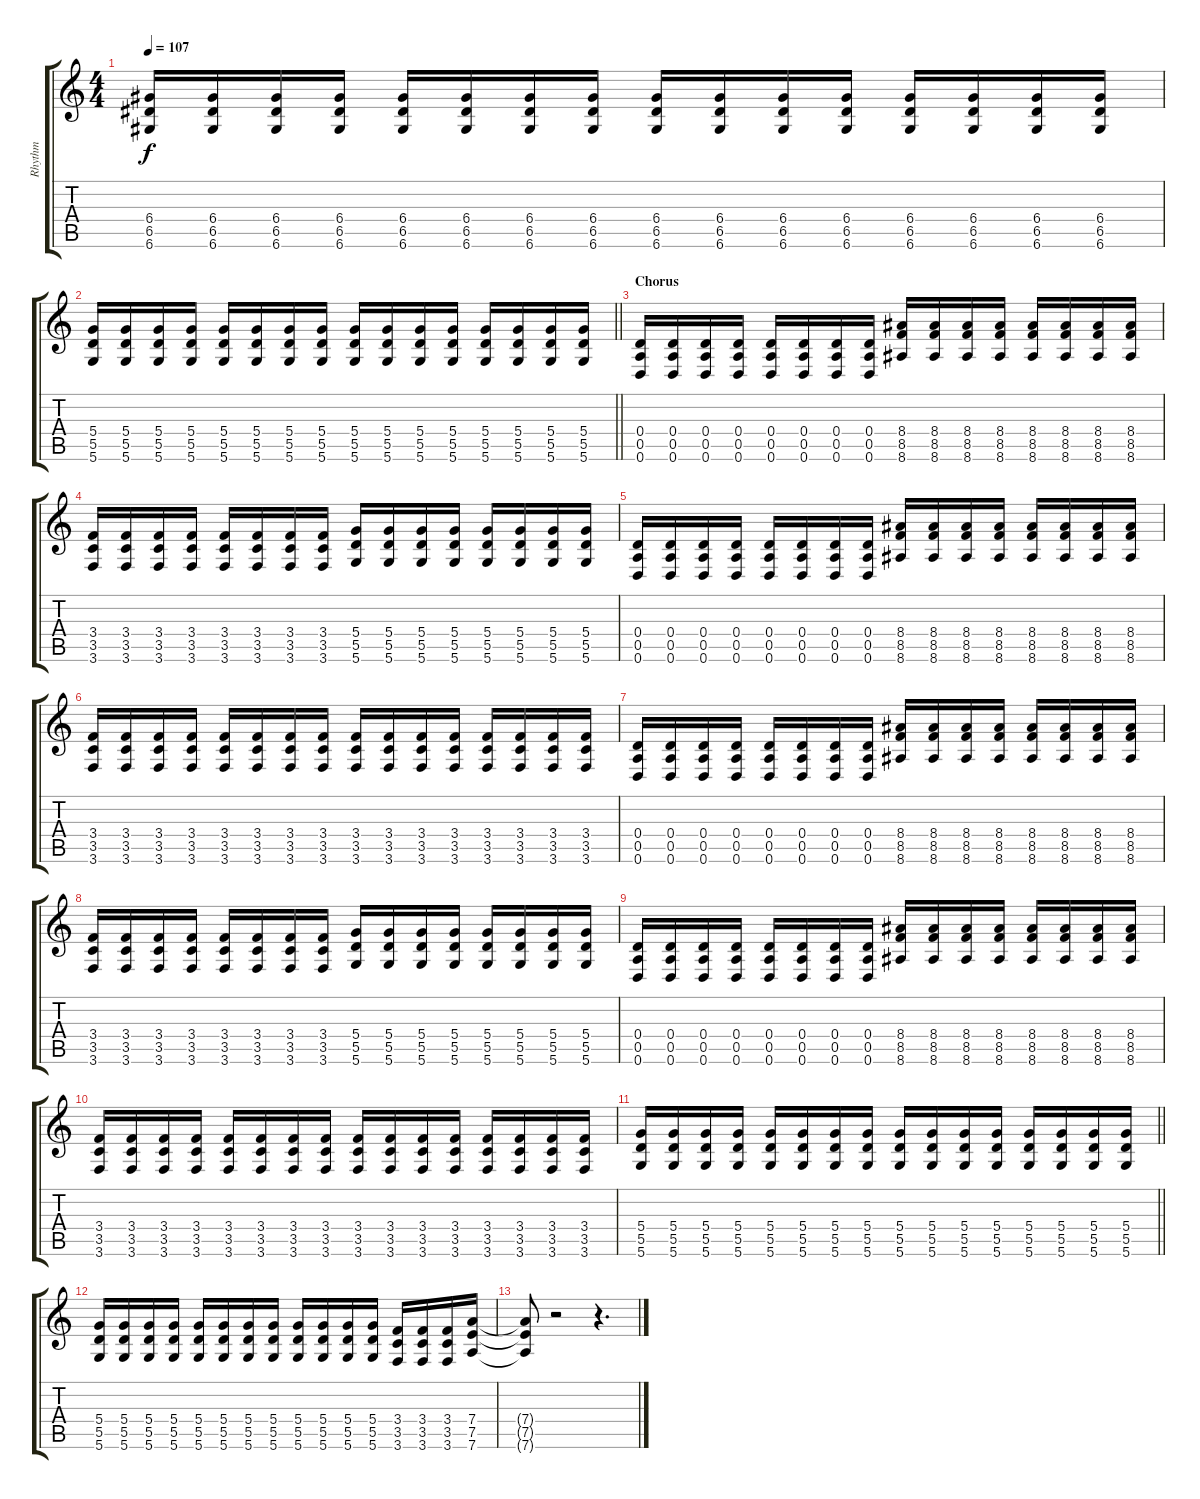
\track ("Rhythm" "Rhythm") {instrument distortionguitar}
\staff {score tabs}
\tuning (E4 B3 G3 D3 A2 D2) {hide}
\ts (4 4)
\tempo 107
\clef g2
\ks c
(6.4 6.5 6.6).16{dy f} (6.4 6.5 6.6).16 (6.4 6.5 6.6).16 (6.4 6.5 6.6).16 (6.4 6.5 6.6).16 (6.4 6.5 6.6).16 (6.4 6.5 6.6).16 (6.4 6.5 6.6).16 (6.4 6.5 6.6).16 (6.4 6.5 6.6).16 (6.4 6.5 6.6).16 (6.4 6.5 6.6).16 (6.4 6.5 6.6).16 (6.4 6.5 6.6).16 (6.4 6.5 6.6).16 (6.4 6.5 6.6).16 |
\barLineRight lightlight
(5.4 5.5 5.6).16 (5.4 5.5 5.6).16 (5.4 5.5 5.6).16 (5.4 5.5 5.6).16 (5.4 5.5 5.6).16 (5.4 5.5 5.6).16 (5.4 5.5 5.6).16 (5.4 5.5 5.6).16 (5.4 5.5 5.6).16 (5.4 5.5 5.6).16 (5.4 5.5 5.6).16 (5.4 5.5 5.6).16 (5.4 5.5 5.6).16 (5.4 5.5 5.6).16 (5.4 5.5 5.6).16 (5.4 5.5 5.6).16 |
\section ("" "Chorus")
(0.4 0.5 0.6).16 (0.4 0.5 0.6).16 (0.4 0.5 0.6).16 (0.4 0.5 0.6).16 (0.4 0.5 0.6).16 (0.4 0.5 0.6).16 (0.4 0.5 0.6).16 (0.4 0.5 0.6).16 (8.4 8.5 8.6).16 (8.4 8.5 8.6).16 (8.4 8.5 8.6).16 (8.4 8.5 8.6).16 (8.4 8.5 8.6).16 (8.4 8.5 8.6).16 (8.4 8.5 8.6).16 (8.4 8.5 8.6).16 |
(3.4 3.5 3.6).16 (3.4 3.5 3.6).16 (3.4 3.5 3.6).16 (3.4 3.5 3.6).16 (3.4 3.5 3.6).16 (3.4 3.5 3.6).16 (3.4 3.5 3.6).16 (3.4 3.5 3.6).16 (5.4 5.5 5.6).16 (5.4 5.5 5.6).16 (5.4 5.5 5.6).16 (5.4 5.5 5.6).16 (5.4 5.5 5.6).16 (5.4 5.5 5.6).16 (5.4 5.5 5.6).16 (5.4 5.5 5.6).16 |
(0.4 0.5 0.6).16 (0.4 0.5 0.6).16 (0.4 0.5 0.6).16 (0.4 0.5 0.6).16 (0.4 0.5 0.6).16 (0.4 0.5 0.6).16 (0.4 0.5 0.6).16 (0.4 0.5 0.6).16 (8.4 8.5 8.6).16 (8.4 8.5 8.6).16 (8.4 8.5 8.6).16 (8.4 8.5 8.6).16 (8.4 8.5 8.6).16 (8.4 8.5 8.6).16 (8.4 8.5 8.6).16 (8.4 8.5 8.6).16 |
(3.4 3.5 3.6).16 (3.4 3.5 3.6).16 (3.4 3.5 3.6).16 (3.4 3.5 3.6).16 (3.4 3.5 3.6).16 (3.4 3.5 3.6).16 (3.4 3.5 3.6).16 (3.4 3.5 3.6).16 (3.4 3.5 3.6).16 (3.4 3.5 3.6).16 (3.4 3.5 3.6).16 (3.4 3.5 3.6).16 (3.4 3.5 3.6).16 (3.4 3.5 3.6).16 (3.4 3.5 3.6).16 (3.4 3.5 3.6).16 |
(0.4 0.5 0.6).16 (0.4 0.5 0.6).16 (0.4 0.5 0.6).16 (0.4 0.5 0.6).16 (0.4 0.5 0.6).16 (0.4 0.5 0.6).16 (0.4 0.5 0.6).16 (0.4 0.5 0.6).16 (8.4 8.5 8.6).16 (8.4 8.5 8.6).16 (8.4 8.5 8.6).16 (8.4 8.5 8.6).16 (8.4 8.5 8.6).16 (8.4 8.5 8.6).16 (8.4 8.5 8.6).16 (8.4 8.5 8.6).16 |
(3.4 3.5 3.6).16 (3.4 3.5 3.6).16 (3.4 3.5 3.6).16 (3.4 3.5 3.6).16 (3.4 3.5 3.6).16 (3.4 3.5 3.6).16 (3.4 3.5 3.6).16 (3.4 3.5 3.6).16 (5.4 5.5 5.6).16 (5.4 5.5 5.6).16 (5.4 5.5 5.6).16 (5.4 5.5 5.6).16 (5.4 5.5 5.6).16 (5.4 5.5 5.6).16 (5.4 5.5 5.6).16 (5.4 5.5 5.6).16 |
(0.4 0.5 0.6).16 (0.4 0.5 0.6).16 (0.4 0.5 0.6).16 (0.4 0.5 0.6).16 (0.4 0.5 0.6).16 (0.4 0.5 0.6).16 (0.4 0.5 0.6).16 (0.4 0.5 0.6).16 (8.4 8.5 8.6).16 (8.4 8.5 8.6).16 (8.4 8.5 8.6).16 (8.4 8.5 8.6).16 (8.4 8.5 8.6).16 (8.4 8.5 8.6).16 (8.4 8.5 8.6).16 (8.4 8.5 8.6).16 |
(3.4 3.5 3.6).16 (3.4 3.5 3.6).16 (3.4 3.5 3.6).16 (3.4 3.5 3.6).16 (3.4 3.5 3.6).16 (3.4 3.5 3.6).16 (3.4 3.5 3.6).16 (3.4 3.5 3.6).16 (3.4 3.5 3.6).16 (3.4 3.5 3.6).16 (3.4 3.5 3.6).16 (3.4 3.5 3.6).16 (3.4 3.5 3.6).16 (3.4 3.5 3.6).16 (3.4 3.5 3.6).16 (3.4 3.5 3.6).16 |
\barLineRight lightlight
(5.4 5.5 5.6).16 (5.4 5.5 5.6).16 (5.4 5.5 5.6).16 (5.4 5.5 5.6).16 (5.4 5.5 5.6).16 (5.4 5.5 5.6).16 (5.4 5.5 5.6).16 (5.4 5.5 5.6).16 (5.4 5.5 5.6).16 (5.4 5.5 5.6).16 (5.4 5.5 5.6).16 (5.4 5.5 5.6).16 (5.4 5.5 5.6).16 (5.4 5.5 5.6).16 (5.4 5.5 5.6).16 (5.4 5.5 5.6).16 |
(5.4 5.5 5.6).16 (5.4 5.5 5.6).16 (5.4 5.5 5.6).16 (5.4 5.5 5.6).16 (5.4 5.5 5.6).16 (5.4 5.5 5.6).16 (5.4 5.5 5.6).16 (5.4 5.5 5.6).16 (5.4 5.5 5.6).16 (5.4 5.5 5.6).16 (5.4 5.5 5.6).16 (5.4 5.5 5.6).16 (3.4 3.5 3.6).16 (3.4 3.5 3.6).16 (3.4 3.5 3.6).16 (7.4 7.5 7.6).16 |
(7.4{t} 7.5{t} 7.6{t}).8 r.2 r.4{d}
